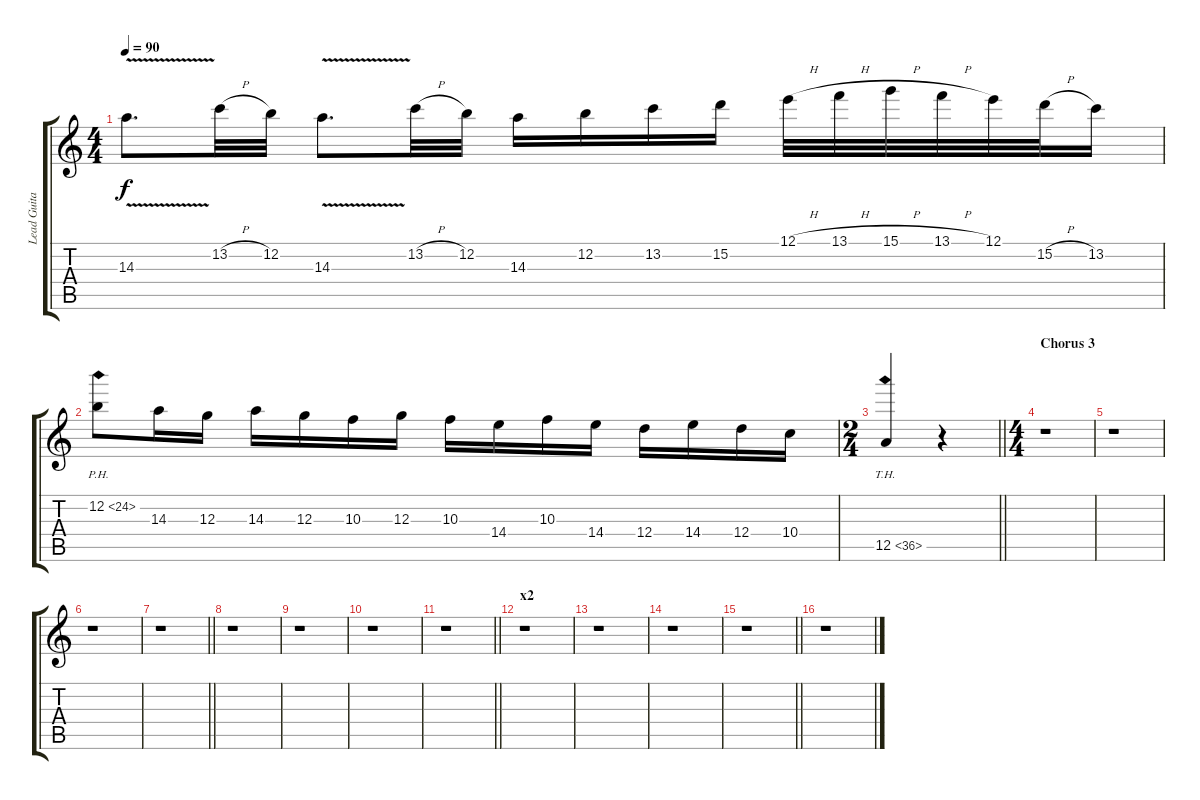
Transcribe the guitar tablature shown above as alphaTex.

\track ("Lead Guitar 2: Lars Andrè Rørvik Larsen" "Lead Guita") {instrument overdrivenguitar}
\staff {score tabs}
\tuning (E4 B3 G3 D3 A2 E2) {hide}
\ts (4 4)
\tempo 90
\clef g2
\ks aminor
14.3{v}.8{d dy f} 13.2{h}.32 12.2.32 14.3{v}.8{d} 13.2{h}.32 12.2.32 14.3.16 12.2.16 13.2.16 15.2.16 12.1{h}.32 13.1{h}.32 15.1{h}.32 13.1{h}.32 12.1.32 15.2{h}.32 13.2.16 |
12.2{ph 12}.8 14.3.16 12.3.16 14.3.16 12.3.16 10.3.16 12.3.16 10.3.16 14.4.16 10.3.16 14.4.16 12.4.16 14.4.16 12.4.16 10.4.16 |
\ts (2 4)
\barLineRight lightlight
12.5{th 24}.4 r.4 |
\ts (4 4)
\section ("" "Chorus 3")
r.1 |
r.1 |
r.1 |
\barLineRight lightlight
r.1 |
r.1 |
r.1 |
r.1 |
\barLineRight lightlight
r.1 |
\section ("" "x2")
r.1 |
r.1 |
r.1 |
\barLineRight lightlight
r.1 |
r.1
